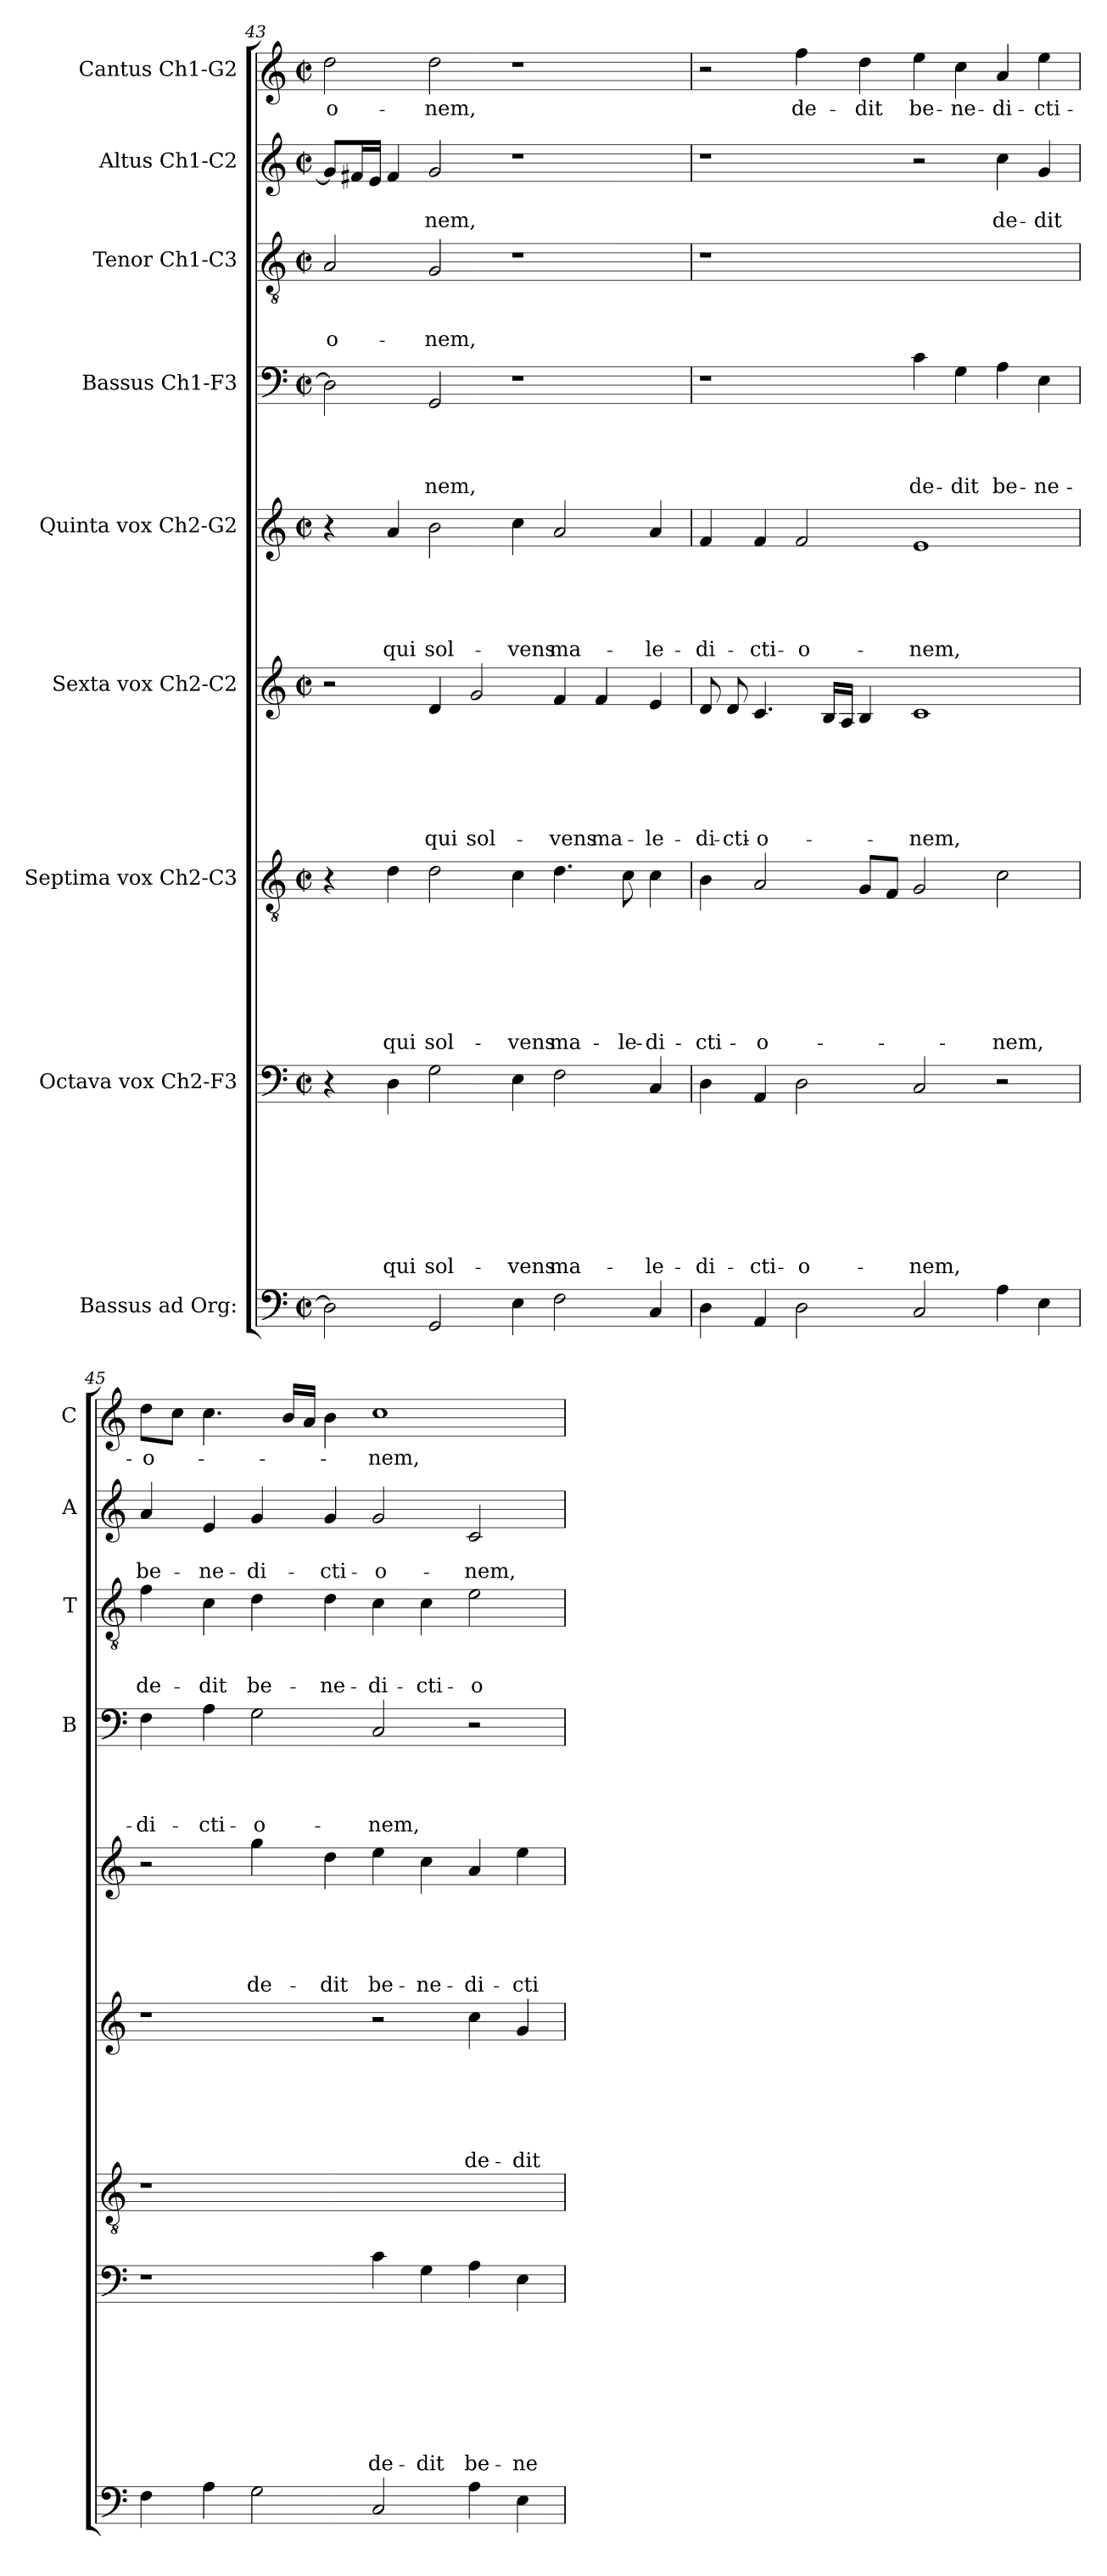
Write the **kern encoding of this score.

**kern	**kern	**text	**text	**text	**text	**text	**text	**text	**text	**kern	**text	**text	**text	**text	**text	**text	**text	**kern	**text	**text	**text	**text	**text	**text	**kern	**text	**text	**text	**text	**text	**kern	**text	**text	**text	**text	**kern	**text	**text	**text	**kern	**text	**text	**kern	**text
*part9	*part8	*part8	*part8	*part8	*part8	*part8	*part8	*part8	*part8	*part7	*part7	*part7	*part7	*part7	*part7	*part7	*part7	*part6	*part6	*part6	*part6	*part6	*part6	*part6	*part5	*part5	*part5	*part5	*part5	*part5	*part4	*part4	*part4	*part4	*part4	*part3	*part3	*part3	*part3	*part2	*part2	*part2	*part1	*part1
*staff9	*staff8	*staff8	*staff8	*staff8	*staff8	*staff8	*staff8	*staff8	*staff8	*staff7	*staff7	*staff7	*staff7	*staff7	*staff7	*staff7	*staff7	*staff6	*staff6	*staff6	*staff6	*staff6	*staff6	*staff6	*staff5	*staff5	*staff5	*staff5	*staff5	*staff5	*staff4	*staff4	*staff4	*staff4	*staff4	*staff3	*staff3	*staff3	*staff3	*staff2	*staff2	*staff2	*staff1	*staff1
*I"Bassus ad Org:	*I"Octava vox Ch2-F3	*	*	*	*	*	*	*	*	*I"Septima vox Ch2-C3	*	*	*	*	*	*	*	*I"Sexta vox Ch2-C2	*	*	*	*	*	*	*I"Quinta vox Ch2-G2	*	*	*	*	*	*I"Bassus Ch1-F3	*	*	*	*	*I"Tenor Ch1-C3	*	*	*	*I"Altus Ch1-C2	*	*	*I"Cantus Ch1-G2	*
*	*	*	*	*	*	*	*	*	*	*	*	*	*	*	*	*	*	*	*	*	*	*	*	*	*	*	*	*	*	*	*I'B	*	*	*	*	*I'T	*	*	*	*I'A	*	*	*I'C	*
!!LO:LB:g=z
*clefF4	*clefF4	*	*	*	*	*	*	*	*	*clefGv2	*	*	*	*	*	*	*	*clefG2	*	*	*	*	*	*	*clefG2	*	*	*	*	*	*clefF4	*	*	*	*	*clefGv2	*	*	*	*clefG2	*	*	*clefG2	*
*k[]	*k[]	*	*	*	*	*	*	*	*	*k[]	*	*	*	*	*	*	*	*k[]	*	*	*	*	*	*	*k[]	*	*	*	*	*	*k[]	*	*	*	*	*k[]	*	*	*	*k[]	*	*	*k[]	*
*C:	*C:	*	*	*	*	*	*	*	*	*C:	*	*	*	*	*	*	*	*C:	*	*	*	*	*	*	*C:	*	*	*	*	*	*C:	*	*	*	*	*C:	*	*	*	*C:	*	*	*C:	*
*M2/2	*M2/2	*	*	*	*	*	*	*	*	*M2/2	*	*	*	*	*	*	*	*M2/2	*	*	*	*	*	*	*M2/2	*	*	*	*	*	*M2/2	*	*	*	*	*M2/2	*	*	*	*M2/2	*	*	*M2/2	*
*met(c|)	*met(c|)	*	*	*	*	*	*	*	*	*met(c|)	*	*	*	*	*	*	*	*met(c|)	*	*	*	*	*	*	*met(c|)	*	*	*	*	*	*met(c|)	*	*	*	*	*met(c|)	*	*	*	*met(c|)	*	*	*met(c|)	*
=43	=43	=43	=43	=43	=43	=43	=43	=43	=43	=43	=43	=43	=43	=43	=43	=43	=43	=43	=43	=43	=43	=43	=43	=43	=43	=43	=43	=43	=43	=43	=43	=43	=43	=43	=43	=43	=43	=43	=43	=43	=43	=43	=43	=43
!	!	!	!	!	!	!	!	!	!	!	!	!	!	!	!	!	!	!	!	!	!	!	!	!	!	!	!	!	!	!	!	!	!	!	!	!	!	!	!LO:LY:b	!	!	!	!	!LO:LY:b
2D\]	4r	.	.	.	.	.	.	.	.	4r	.	.	.	.	.	.	.	2r	.	.	.	.	.	.	4r	.	.	.	.	.	2D\]	.	.	.	.	2A/	.	.	-o-	8g/L]	.	.	2dd\	-o-
.	.	.	.	.	.	.	.	.	.	.	.	.	.	.	.	.	.	.	.	.	.	.	.	.	.	.	.	.	.	.	.	.	.	.	.	.	.	.	.	16f#X/L	.	.	.	.
.	.	.	.	.	.	.	.	.	.	.	.	.	.	.	.	.	.	.	.	.	.	.	.	.	.	.	.	.	.	.	.	.	.	.	.	.	.	.	.	16e/JJ	.	.	.	.
!	!	!	!	!	!	!	!	!	!LO:LY:b	!	!	!	!	!	!	!	!LO:LY:b	!	!	!	!	!	!	!	!	!	!	!	!	!LO:LY:b	!	!	!	!	!	!	!	!	!	!	!	!	!	!
.	4D\	.	.	.	.	.	.	.	qui	4d\	.	.	.	.	.	.	qui	.	.	.	.	.	.	.	4a/	.	.	.	.	qui	.	.	.	.	.	.	.	.	.	4f#/	.	.	.	.
!	!	!	!	!	!	!	!	!	!LO:LY:b	!	!	!	!	!	!	!	!LO:LY:b	!	!	!	!	!	!	!LO:LY:b	!	!	!	!	!	!LO:LY:b	!	!	!	!	!LO:LY:b	!	!	!	!LO:LY:b	!	!	!LO:LY:b	!	!LO:LY:b
2GG/	2G\	.	.	.	.	.	.	.	sol-	2d\	.	.	.	.	.	.	sol-	4d/	.	.	.	.	.	qui	2b\	.	.	.	.	sol-	2GG/	.	.	.	-nem,	2G/	.	.	-nem,	2g/	.	-nem,	2dd\	-nem,
!	!	!	!	!	!	!	!	!	!	!	!	!	!	!	!	!	!	!	!	!	!	!	!	!LO:LY:b	!	!	!	!	!	!	!	!	!	!	!	!	!	!	!	!	!	!	!	!
.	.	.	.	.	.	.	.	.	.	.	.	.	.	.	.	.	.	2g/	.	.	.	.	.	sol-	.	.	.	.	.	.	.	.	.	.	.	.	.	.	.	.	.	.	.	.
!	!	!	!	!	!	!	!	!	!LO:LY:b	!	!	!	!	!	!	!	!LO:LY:b	!	!	!	!	!	!	!	!	!	!	!	!	!LO:LY:b	!	!	!	!	!	!	!	!	!	!	!	!	!	!
4E\	4E\	.	.	.	.	.	.	.	-vens	4c\	.	.	.	.	.	.	-vens	.	.	.	.	.	.	.	4cc\	.	.	.	.	-vens	1r	.	.	.	.	1r	.	.	.	1r	.	.	1r	.
!	!	!	!	!	!	!	!	!	!LO:LY:b	!	!	!	!	!	!	!	!LO:LY:b	!	!	!	!	!	!	!LO:LY:b	!	!	!	!	!	!LO:LY:b	!	!	!	!	!	!	!	!	!	!	!	!	!	!
2F\	2F\	.	.	.	.	.	.	.	ma-	4.d\	.	.	.	.	.	.	ma-	4f/	.	.	.	.	.	-vens	2a/	.	.	.	.	ma-	.	.	.	.	.	.	.	.	.	.	.	.	.	.
!	!	!	!	!	!	!	!	!	!	!	!	!	!	!	!	!	!	!	!	!	!	!	!	!LO:LY:b	!	!	!	!	!	!	!	!	!	!	!	!	!	!	!	!	!	!	!	!
.	.	.	.	.	.	.	.	.	.	.	.	.	.	.	.	.	.	4f/	.	.	.	.	.	ma-	.	.	.	.	.	.	.	.	.	.	.	.	.	.	.	.	.	.	.	.
!	!	!	!	!	!	!	!	!	!	!	!	!	!	!	!	!	!LO:LY:b	!	!	!	!	!	!	!	!	!	!	!	!	!	!	!	!	!	!	!	!	!	!	!	!	!	!	!
.	.	.	.	.	.	.	.	.	.	8c\	.	.	.	.	.	.	-le-	.	.	.	.	.	.	.	.	.	.	.	.	.	.	.	.	.	.	.	.	.	.	.	.	.	.	.
!	!	!	!	!	!	!	!	!	!LO:LY:b	!	!	!	!	!	!	!	!LO:LY:b	!	!	!	!	!	!	!LO:LY:b	!	!	!	!	!	!LO:LY:b	!	!	!	!	!	!	!	!	!	!	!	!	!	!
4C/	4C/	.	.	.	.	.	.	.	-le-	4c\	.	.	.	.	.	.	-di-	4e/	.	.	.	.	.	-le-	4a/	.	.	.	.	-le-	.	.	.	.	.	.	.	.	.	.	.	.	.	.
=44	=44	=44	=44	=44	=44	=44	=44	=44	=44	=44	=44	=44	=44	=44	=44	=44	=44	=44	=44	=44	=44	=44	=44	=44	=44	=44	=44	=44	=44	=44	=44	=44	=44	=44	=44	=44	=44	=44	=44	=44	=44	=44	=44	=44
!	!	!	!	!	!	!	!	!	!LO:LY:b	!	!	!	!	!	!	!	!LO:LY:b	!	!	!	!	!	!	!LO:LY:b	!	!	!	!	!	!LO:LY:b	!	!	!	!	!	!	!	!	!	!	!	!	!	!
4D\	4D\	.	.	.	.	.	.	.	-di-	4B\	.	.	.	.	.	.	-cti-	8d/	.	.	.	.	.	-di-	4f/	.	.	.	.	-di-	1r	.	.	.	.	1r	.	.	.	1r	.	.	2r	.
!	!	!	!	!	!	!	!	!	!	!	!	!	!	!	!	!	!	!	!	!	!	!	!	!LO:LY:b	!	!	!	!	!	!	!	!	!	!	!	!	!	!	!	!	!	!	!	!
.	.	.	.	.	.	.	.	.	.	.	.	.	.	.	.	.	.	8d/	.	.	.	.	.	-cti-	.	.	.	.	.	.	.	.	.	.	.	.	.	.	.	.	.	.	.	.
!	!	!	!	!	!	!	!	!	!LO:LY:b	!	!	!	!	!	!	!	!LO:LY:b	!	!	!	!	!	!	!LO:LY:b	!	!	!	!	!	!LO:LY:b	!	!	!	!	!	!	!	!	!	!	!	!	!	!
4AA/	4AA/	.	.	.	.	.	.	.	-cti-	2A/	.	.	.	.	.	.	-o-	4.c/	.	.	.	.	.	-o-	4f/	.	.	.	.	-cti-	.	.	.	.	.	.	.	.	.	.	.	.	.	.
!	!	!	!	!	!	!	!	!	!LO:LY:b	!	!	!	!	!	!	!	!	!	!	!	!	!	!	!	!	!	!	!	!	!LO:LY:b	!	!	!	!	!	!	!	!	!	!	!	!	!	!LO:LY:b
2D\	2D\	.	.	.	.	.	.	.	-o-	.	.	.	.	.	.	.	.	.	.	.	.	.	.	.	2f/	.	.	.	.	-o-	.	.	.	.	.	.	.	.	.	.	.	.	4ff\	de-
.	.	.	.	.	.	.	.	.	.	.	.	.	.	.	.	.	.	16B/LL	.	.	.	.	.	.	.	.	.	.	.	.	.	.	.	.	.	.	.	.	.	.	.	.	.	.
.	.	.	.	.	.	.	.	.	.	.	.	.	.	.	.	.	.	16A/JJ	.	.	.	.	.	.	.	.	.	.	.	.	.	.	.	.	.	.	.	.	.	.	.	.	.	.
!	!	!	!	!	!	!	!	!	!	!	!	!	!	!	!	!	!	!	!	!	!	!	!	!	!	!	!	!	!	!	!	!	!	!	!	!	!	!	!	!	!	!	!	!LO:LY:b
.	.	.	.	.	.	.	.	.	.	8G/L	.	.	.	.	.	.	.	4B/	.	.	.	.	.	.	.	.	.	.	.	.	.	.	.	.	.	.	.	.	.	.	.	.	4dd\	-dit
.	.	.	.	.	.	.	.	.	.	8F/J	.	.	.	.	.	.	.	.	.	.	.	.	.	.	.	.	.	.	.	.	.	.	.	.	.	.	.	.	.	.	.	.	.	.
!	!	!	!	!	!	!	!	!	!LO:LY:b	!	!	!	!	!	!	!	!	!	!	!	!	!	!	!LO:LY:b	!	!	!	!	!	!LO:LY:b	!	!	!	!	!LO:LY:b	!	!	!	!	!	!	!	!	!LO:LY:b
2C/	2C/	.	.	.	.	.	.	.	-nem,	2G/	.	.	.	.	.	.	.	1c	.	.	.	.	.	-nem,	1e	.	.	.	.	-nem,	4c\	.	.	.	de-	1ryy	.	.	.	2r	.	.	4ee\	be-
!	!	!	!	!	!	!	!	!	!	!	!	!	!	!	!	!	!	!	!	!	!	!	!	!	!	!	!	!	!	!	!	!	!	!	!LO:LY:b	!	!	!	!	!	!	!	!	!LO:LY:b
.	.	.	.	.	.	.	.	.	.	.	.	.	.	.	.	.	.	.	.	.	.	.	.	.	.	.	.	.	.	.	4G\	.	.	.	-dit	.	.	.	.	.	.	.	4cc\	-ne-
!	!	!	!	!	!	!	!	!	!	!	!	!	!	!	!	!	!LO:LY:b	!	!	!	!	!	!	!	!	!	!	!	!	!	!	!	!	!	!LO:LY:b	!	!	!	!	!	!	!LO:LY:b	!	!LO:LY:b
4A\	2r	.	.	.	.	.	.	.	.	2c\	.	.	.	.	.	.	-nem,	.	.	.	.	.	.	.	.	.	.	.	.	.	4A\	.	.	.	be-	.	.	.	.	4cc\	.	de-	4a/	-di-
!	!	!	!	!	!	!	!	!	!	!	!	!	!	!	!	!	!	!	!	!	!	!	!	!	!	!	!	!	!	!	!	!	!	!	!LO:LY:b	!	!	!	!	!	!	!LO:LY:b	!	!LO:LY:b
4E\	.	.	.	.	.	.	.	.	.	.	.	.	.	.	.	.	.	.	.	.	.	.	.	.	.	.	.	.	.	.	4E\	.	.	.	-ne-	.	.	.	.	4g/	.	-dit	4ee\	-cti-
=45	=45	=45	=45	=45	=45	=45	=45	=45	=45	=45	=45	=45	=45	=45	=45	=45	=45	=45	=45	=45	=45	=45	=45	=45	=45	=45	=45	=45	=45	=45	=45	=45	=45	=45	=45	=45	=45	=45	=45	=45	=45	=45	=45	=45
!	!	!	!	!	!	!	!	!	!	!	!	!	!	!	!	!	!	!	!	!	!	!	!	!	!	!	!	!	!	!	!	!	!	!	!LO:LY:b	!	!	!	!LO:LY:b	!	!	!LO:LY:b	!	!LO:LY:b
4F\	1r	.	.	.	.	.	.	.	.	1r	.	.	.	.	.	.	.	1r	.	.	.	.	.	.	2r	.	.	.	.	.	4F\	.	.	.	-di-	4f\	.	.	de-	4a/	.	be-	8dd\L	-o-
.	.	.	.	.	.	.	.	.	.	.	.	.	.	.	.	.	.	.	.	.	.	.	.	.	.	.	.	.	.	.	.	.	.	.	.	.	.	.	.	.	.	.	8cc\J	.
!	!	!	!	!	!	!	!	!	!	!	!	!	!	!	!	!	!	!	!	!	!	!	!	!	!	!	!	!	!	!	!	!	!	!	!LO:LY:b	!	!	!	!LO:LY:b	!	!	!LO:LY:b	!	!
4A\	.	.	.	.	.	.	.	.	.	.	.	.	.	.	.	.	.	.	.	.	.	.	.	.	.	.	.	.	.	.	4A\	.	.	.	-cti-	4c\	.	.	-dit	4e/	.	-ne-	4.cc\	.
!	!	!	!	!	!	!	!	!	!	!	!	!	!	!	!	!	!	!	!	!	!	!	!	!	!	!	!	!	!	!LO:LY:b	!	!	!	!	!LO:LY:b	!	!	!	!LO:LY:b	!	!	!LO:LY:b	!	!
2G\	.	.	.	.	.	.	.	.	.	.	.	.	.	.	.	.	.	.	.	.	.	.	.	.	4gg\	.	.	.	.	de-	2G\	.	.	.	-o-	4d\	.	.	be-	4g/	.	-di-	.	.
.	.	.	.	.	.	.	.	.	.	.	.	.	.	.	.	.	.	.	.	.	.	.	.	.	.	.	.	.	.	.	.	.	.	.	.	.	.	.	.	.	.	.	16b/LL	.
.	.	.	.	.	.	.	.	.	.	.	.	.	.	.	.	.	.	.	.	.	.	.	.	.	.	.	.	.	.	.	.	.	.	.	.	.	.	.	.	.	.	.	16a/JJ	.
!	!	!	!	!	!	!	!	!	!	!	!	!	!	!	!	!	!	!	!	!	!	!	!	!	!	!	!	!	!	!LO:LY:b	!	!	!	!	!	!	!	!	!LO:LY:b	!	!	!LO:LY:b	!	!
.	.	.	.	.	.	.	.	.	.	.	.	.	.	.	.	.	.	.	.	.	.	.	.	.	4dd\	.	.	.	.	-dit	.	.	.	.	.	4d\	.	.	-ne-	4g/	.	-cti-	4b\	.
!	!	!	!	!	!	!	!	!	!LO:LY:b	!	!	!	!	!	!	!	!	!	!	!	!	!	!	!	!	!	!	!	!	!LO:LY:b	!	!	!	!	!LO:LY:b	!	!	!	!LO:LY:b	!	!	!LO:LY:b	!	!LO:LY:b
2C/	4c\	.	.	.	.	.	.	.	de-	1ryy	.	.	.	.	.	.	.	2r	.	.	.	.	.	.	4ee\	.	.	.	.	be-	2C/	.	.	.	-nem,	4c\	.	.	-di-	2g/	.	-o-	1cc	-nem,
!	!	!	!	!	!	!	!	!	!LO:LY:b	!	!	!	!	!	!	!	!	!	!	!	!	!	!	!	!	!	!	!	!	!LO:LY:b	!	!	!	!	!	!	!	!	!LO:LY:b	!	!	!	!	!
.	4G\	.	.	.	.	.	.	.	-dit	.	.	.	.	.	.	.	.	.	.	.	.	.	.	.	4cc\	.	.	.	.	-ne-	.	.	.	.	.	4c\	.	.	-cti-	.	.	.	.	.
!	!	!	!	!	!	!	!	!	!LO:LY:b	!	!	!	!	!	!	!	!	!	!	!	!	!	!	!LO:LY:b	!	!	!	!	!	!LO:LY:b	!	!	!	!	!	!	!	!	!LO:LY:b	!	!	!LO:LY:b	!	!
4A\	4A\	.	.	.	.	.	.	.	be-	.	.	.	.	.	.	.	.	4cc\	.	.	.	.	.	de-	4a/	.	.	.	.	-di-	2r	.	.	.	.	2e\	.	.	-o-	2c/	.	-nem,	.	.
!	!	!	!	!	!	!	!	!	!LO:LY:b	!	!	!	!	!	!	!	!	!	!	!	!	!	!	!LO:LY:b	!	!	!	!	!	!LO:LY:b	!	!	!	!	!	!	!	!	!	!	!	!	!	!
4E\	4E\	.	.	.	.	.	.	.	-ne-	.	.	.	.	.	.	.	.	4g/	.	.	.	.	.	-dit	4ee\	.	.	.	.	-cti-	.	.	.	.	.	.	.	.	.	.	.	.	.	.
=	=	=	=	=	=	=	=	=	=	=	=	=	=	=	=	=	=	=	=	=	=	=	=	=	=	=	=	=	=	=	=	=	=	=	=	=	=	=	=	=	=	=	=	=
*-	*-	*-	*-	*-	*-	*-	*-	*-	*-	*-	*-	*-	*-	*-	*-	*-	*-	*-	*-	*-	*-	*-	*-	*-	*-	*-	*-	*-	*-	*-	*-	*-	*-	*-	*-	*-	*-	*-	*-	*-	*-	*-	*-	*-
